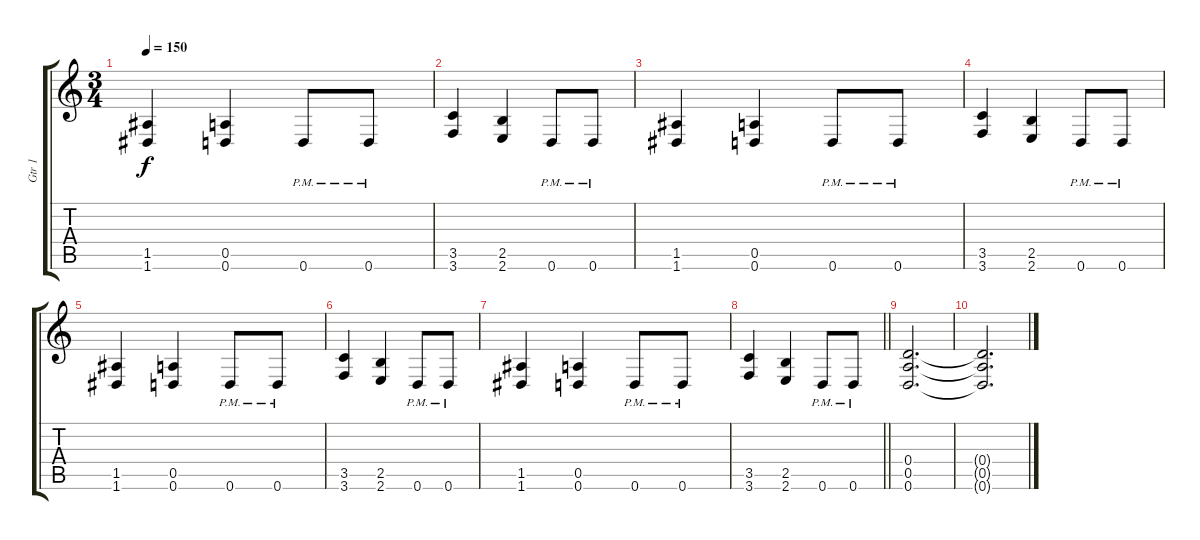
\track ("Gtr 1" "Gtr 1") {instrument distortionguitar}
\staff {score tabs}
\tuning (E4 B3 G3 D3 A2 D2) {hide}
\ts (3 4)
\tempo 150
\clef g2
\ks c
(1.5 1.6).4{dy f} (0.5 0.6).4 0.6{pm}.8 0.6{pm}.8 |
(3.5 3.6).4 (2.5 2.6).4 0.6{pm}.8 0.6{pm}.8 |
(1.5 1.6).4 (0.5 0.6).4 0.6{pm}.8 0.6{pm}.8 |
(3.5 3.6).4 (2.5 2.6).4 0.6{pm}.8 0.6{pm}.8 |
(1.5 1.6).4 (0.5 0.6).4 0.6{pm}.8 0.6{pm}.8 |
(3.5 3.6).4 (2.5 2.6).4 0.6{pm}.8 0.6{pm}.8 |
(1.5 1.6).4 (0.5 0.6).4 0.6{pm}.8 0.6{pm}.8 |
\barLineRight lightlight
(3.5 3.6).4 (2.5 2.6).4 0.6{pm}.8 0.6{pm}.8 |
(0.4 0.5 0.6).2{d} |
(0.4{t} 0.5{t} 0.6{t}).2{d}
